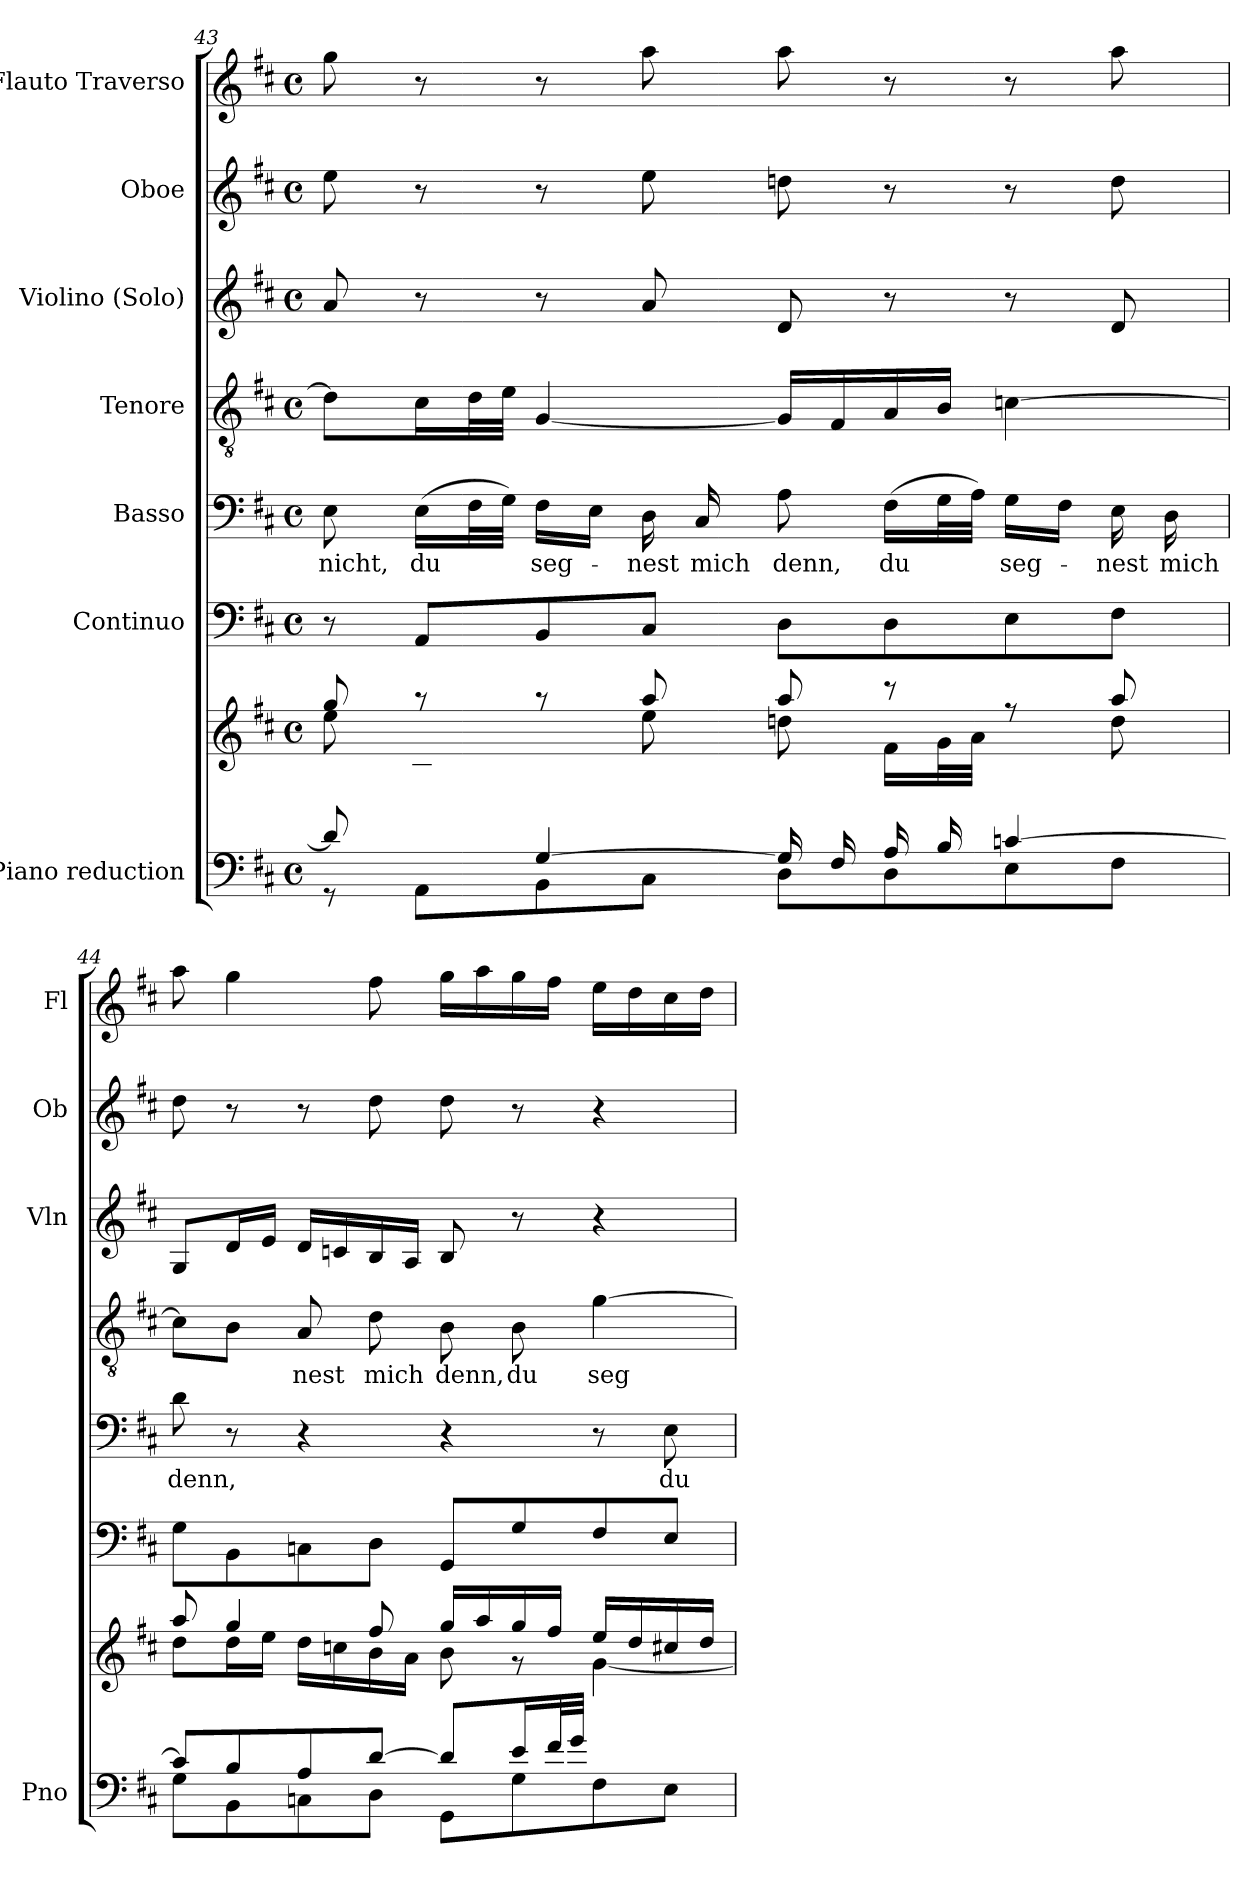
**kern	**kern	**kern	**kern	**text	**kern	**text	**kern	**kern	**kern
*part7	*part7	*part6	*part5	*part5	*part4	*part4	*part3	*part2	*part1
*staff8	*staff7	*staff6	*staff5	*staff5	*staff4	*staff4	*staff3	*staff2	*staff1
*I"Piano reduction	*	*I"Continuo	*I"Basso	*	*I"Tenore	*	*I"Violino (Solo)	*I"Oboe	*I"Flauto Traverso
*I'Pno	*	*	*	*	*	*	*I'Vln	*I'Ob	*I'Fl
*clefF4	*clefG2	*clefF4	*clefF4	*	*clefGv2	*	*clefG2	*clefG2	*clefG2
*k[f#c#]	*k[f#c#]	*k[f#c#]	*k[f#c#]	*	*k[f#c#]	*	*k[f#c#]	*k[f#c#]	*k[f#c#]
*M4/4	*M4/4	*M4/4	*M4/4	*	*M4/4	*	*M4/4	*M4/4	*M4/4
*met(c)	*met(c)	*met(c)	*met(c)	*	*met(c)	*	*met(c)	*met(c)	*met(c)
=43	=43	=43	=43	=43	=43	=43	=43	=43	=43
*^	*^	*	*	*	*	*	*	*	*
*	*	*	*^	*	*	*	*	*	*	*	*
!	!	!	!	!	!	!	!LO:LY:b	!	!	!	!	!
8d/L]	8r	8gg/	8ee\	8ryy	8r	8E\	nicht,	8d\L]	.	8a/	8ee\	8gg\
!	!	!	!	!	!	!	!LO:LY:b	!	!	!	!	!
8ryy	8AA\L	8raa	8ryy	16c#\ 16e\L	8AA/L	(>16E\LL	du	16c#\L	.	8r	8r	8r
.	.	.	.	32d\ 32f#\L	.	32F#\L	.	32d\L	.	.	.	.
.	.	.	.	32e\ 32g\JJJ	.	32G\JJJ)	.	32e\JJJ	.	.	.	.
!	!	!	!	!	!	!	!LO:LY:b	!	!	!	!	!
[4G/	8BB\	8raa	8ryy	2.ryy	8BB/	16F#\LL	seg-	[4G/	.	8r	8r	8r
.	.	.	.	.	.	16E\JJ	.	.	.	.	.	.
!	!	!	!	!	!	!	!LO:LY:b	!	!	!	!	!
.	8C#\J	8aa/	8ee\	.	8C#/J	16D\	-nest	.	.	8a/	8ee\	8aa\
!	!	!	!	!	!	!	!LO:LY:b	!	!	!	!	!
.	.	.	.	.	.	16C#/	mich	.	.	.	.	.
!	!	!	!	!	!	!	!LO:LY:b	!	!	!	!	!
16G/LL]	8D\L	8aa/	8ddn\	.	8D\L	8A\	denn,	16G/LL]	.	8d/	8ddn\	8aa\
16F#/	.	.	.	.	.	.	.	16F#/	.	.	.	.
!	!	!	!	!	!	!	!LO:LY:b	!	!	!	!	!
16A/	8D\	8r	16f#\LL	.	8D\	(>16F#\LL	du	16A/	.	8r	8r	8r
16B/JJ	.	.	32g\L	.	.	32G\L	.	16B/JJ	.	.	.	.
.	.	.	32a\JJJ	.	.	32A\JJJ)	.	.	.	.	.	.
!	!	!	!	!	!	!	!LO:LY:b	!	!	!	!	!
[4cn/	8E\	8rff	8ryy	.	8E\	16G\LL	seg-	[4cn\	.	8r	8r	8r
.	.	.	.	.	.	16F#\JJ	.	.	.	.	.	.
!	!	!	!	!	!	!	!LO:LY:b	!	!	!	!	!
.	8F#\J	8aa/	8dd\	.	8F#\J	16E\	-nest	.	.	8d/	8dd\	8aa\
!	!	!	!	!	!	!	!LO:LY:b	!	!	!	!	!
.	.	.	.	.	.	16D\	mich	.	.	.	.	.
*	*	*	*v	*v	*	*	*	*	*	*	*	*
!!LO:PB:g=z
=44	=44	=44	=44	=44	=44	=44	=44	=44	=44	=44	=44
!	!	!	!	!	!	!LO:LY:b	!	!	!	!	!
8c/L]	8G\L	8aa/	8dd\L	8G\L	8d\	denn,	8c\L]	.	8G/L	8dd\	8aa\
8B/	8BB\	4gg/	16dd\L	8BB\	8r	.	8B\J	.	16d/L	8r	4gg\
.	.	.	16ee\JJ	.	.	.	.	.	16e/JJ	.	.
!	!	!	!	!	!	!	!	!LO:LY:b	!	!	!
8A/	8Cn\	.	16dd\LL	8Cn\	4r	.	8A/	-nest	16d/LL	8r	.
.	.	.	16ccn\	.	.	.	.	.	16cn/	.	.
!	!	!	!	!	!	!	!	!LO:LY:b	!	!	!
[8d/J	8D\J	8ff#/	16b\	8D\J	.	.	8d\	mich	16B/	8dd\	8ff#\
.	.	.	16a\JJ	.	.	.	.	.	16A/JJ	.	.
!	!	!	!	!	!	!	!	!LO:LY:b	!	!	!
8d/L]	8GG\L	16gg/LL	8b\	8GG/L	4r	.	8B\	denn,	8B/	8dd\	16gg\LL
.	.	16aa/	.	.	.	.	.	.	.	.	16aa\
!	!	!	!	!	!	!	!	!LO:LY:b	!	!	!
16e/L	8G\	16gg/	8r	8G/	.	.	8B\	du	8r	8r	16gg\
32f#/L	.	16ff#/JJ	.	.	.	.	.	.	.	.	16ff#\JJ
32g/JJJ	.	.	.	.	.	.	.	.	.	.	.
!	!	!	!	!	!	!	!	!LO:LY:b	!	!	!
4ryy	8F#\	16ee/LL	[4g\	8F#/	8r	.	[4g\	seg-	4r	4r	16ee\LL
.	.	16dd/	.	.	.	.	.	.	.	.	16dd\
!	!	!	!	!	!	!LO:LY:b	!	!	!	!	!
.	8E\J	16cc#X/	.	8E/J	8E\	du	.	.	.	.	16cc#\
.	.	16dd/JJ	.	.	.	.	.	.	.	.	16dd\JJ
*v	*v	*	*	*	*	*	*	*	*	*	*
*	*v	*v	*	*	*	*	*	*	*	*
=	=	=	=	=	=	=	=	=	=
*-	*-	*-	*-	*-	*-	*-	*-	*-	*-
